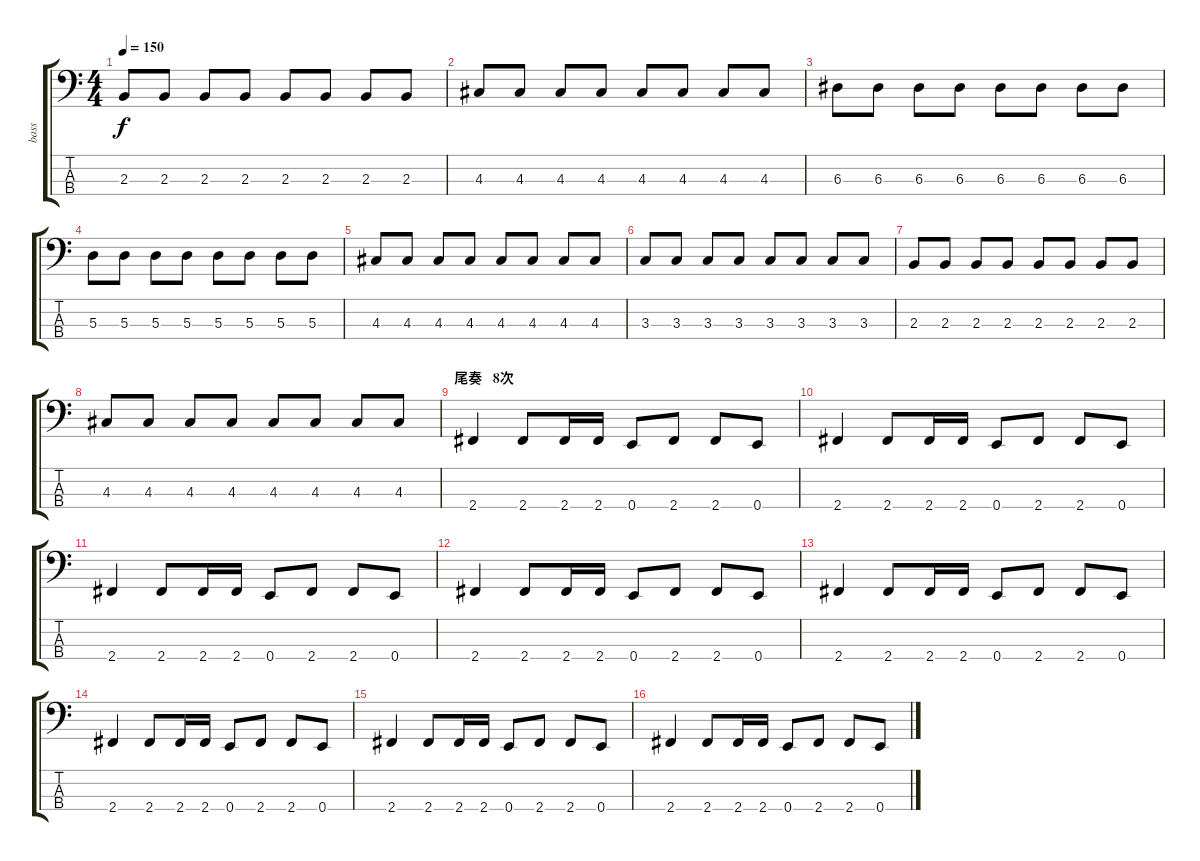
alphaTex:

\track ("bass" "bass") {instrument electricbasspick}
\staff {score tabs}
\tuning (G2 D2 A1 E1) {hide}
\ts (4 4)
\tempo 150
\clef f4
\ks c
2.3.8{dy f} 2.3.8 2.3.8 2.3.8 2.3.8 2.3.8 2.3.8 2.3.8 |
4.3.8 4.3.8 4.3.8 4.3.8 4.3.8 4.3.8 4.3.8 4.3.8 |
6.3.8 6.3.8 6.3.8 6.3.8 6.3.8 6.3.8 6.3.8 6.3.8 |
5.3.8 5.3.8 5.3.8 5.3.8 5.3.8 5.3.8 5.3.8 5.3.8 |
4.3.8 4.3.8 4.3.8 4.3.8 4.3.8 4.3.8 4.3.8 4.3.8 |
3.3.8 3.3.8 3.3.8 3.3.8 3.3.8 3.3.8 3.3.8 3.3.8 |
2.3.8 2.3.8 2.3.8 2.3.8 2.3.8 2.3.8 2.3.8 2.3.8 |
4.3.8 4.3.8 4.3.8 4.3.8 4.3.8 4.3.8 4.3.8 4.3.8 |
\section ("" "尾奏   8次")
2.4.4 2.4.8 2.4.16 2.4.16 0.4.8 2.4.8 2.4.8 0.4.8 |
2.4.4 2.4.8 2.4.16 2.4.16 0.4.8 2.4.8 2.4.8 0.4.8 |
2.4.4 2.4.8 2.4.16 2.4.16 0.4.8 2.4.8 2.4.8 0.4.8 |
2.4.4 2.4.8 2.4.16 2.4.16 0.4.8 2.4.8 2.4.8 0.4.8 |
2.4.4 2.4.8 2.4.16 2.4.16 0.4.8 2.4.8 2.4.8 0.4.8 |
2.4.4 2.4.8 2.4.16 2.4.16 0.4.8 2.4.8 2.4.8 0.4.8 |
2.4.4 2.4.8 2.4.16 2.4.16 0.4.8 2.4.8 2.4.8 0.4.8 |
2.4.4 2.4.8 2.4.16 2.4.16 0.4.8 2.4.8 2.4.8 0.4.8
